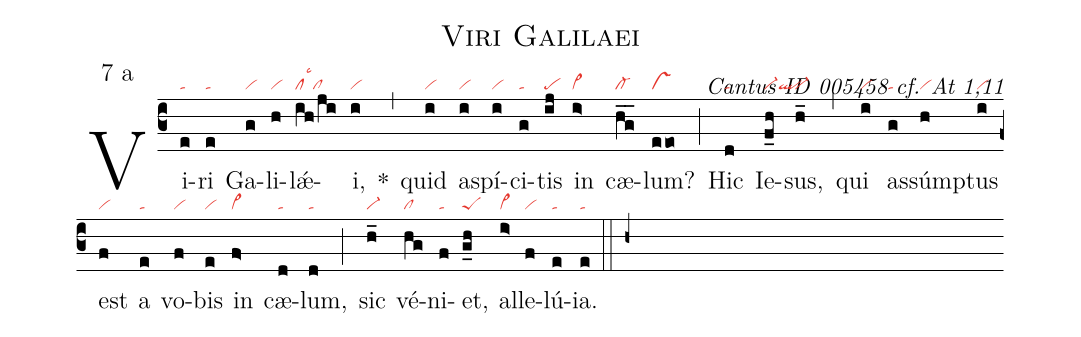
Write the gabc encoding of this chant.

name: Viri Galilaei;
mode: 7;
mode-differentia: a;
commentary: Cantus ID 005458 cf. At 1,11;
nabc-lines: 1;
%%
(c3)

Vi(e|ta)ri(e|ta) Ga(g|vi)li(h|vi)lǽ(ih/ji|cllsc3cl)i,(i|vi) *(,) quid(i|vi) a(i|vi)spí(i|vi)ci(g|ta)tis(ij|pe) in(i>|vi>) cæ(hg__|cl-)lum?(eeo|vs) (;) Hic(d|ta) Ie(f_h|vi-ql)sus,(h_|vi-) (,) qui(i|vi) as(g|ta)súmp(h|vi)tus(i|vi) est(f|vi) a(e|ta) vo(f|vi)bis(e|vi) in(f>|vi>) cæ(d|ta)lum,(d|ta) (;) sic(h_|vi-) vé(hg|cl)ni(f|ta)et,(g_h|peS) al(i>|vi>)le(f|vi)lú(e|ta)ia.(e|ta)

(::)

(h+)
